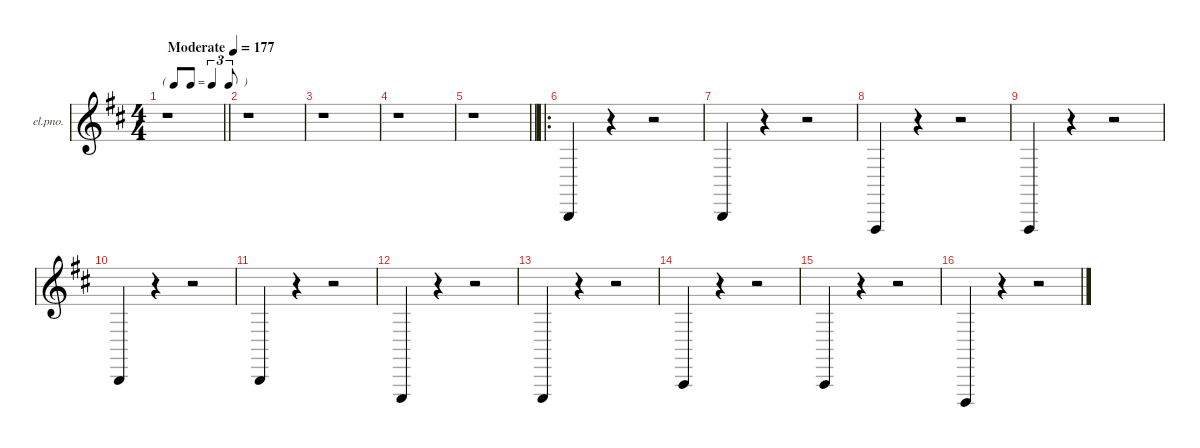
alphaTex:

\hideDynamics
\bracketExtendMode nobrackets
\firstSystemTrackNameOrientation horizontal
\track ("kb. Bass" "el.pno.") {instrument electricgrandpiano}
\staff {score}
\tuning (G2 D2 A1 E1 B0)
\ts (4 4)
\beaming (8 2 2 2 2)
\tf triplet8th
\tempo (177 "Moderate")
\clef g2
\barLineRight lightlight
\ks bminor
r.1{dy f instrument electricgrandpiano} |
r.1 |
r.1 |
r.1 |
\barLineRight lightlight
r.1 |
\ro
2.3{acc forcenatural}.4 r.4 r.2 |
2.3{acc forcenatural}.4 r.4 r.2 |
2.4{acc #}.4 r.4 r.2 |
2.4{acc #}.4 r.4 r.2 |
2.3{acc forcenatural}.4 r.4 r.2 |
2.3{acc forcenatural}.4 r.4 r.2 |
0.4{acc forcenatural}.4 r.4 r.2 |
0.4{acc forcenatural}.4 r.4 r.2 |
0.3{acc forcenatural}.4 r.4 r.2 |
0.3{acc forcenatural}.4 r.4 r.2 |
3.5{acc forcenatural}.4 r.4 r.2
